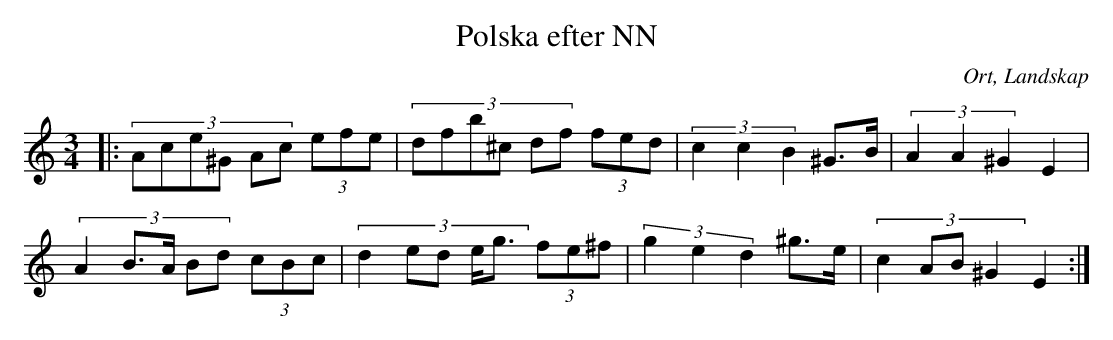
X:1
T:Polska efter NN
O:Ort, Landskap
M:3/4
L:1/8
K:C
|: (3:2:6 Ace^G Ac (3efe| (3:2:6 dfb^c df (3fed|(3:2:3 c2 c2 B2 ^G>B|(3:2:3 A2 A2 ^G2 E2|
(3:2:5 A2 B>A Bd (3cBc| (3:2:5 d2 ed e<g (3fe^f|(3:2:3 g2 e2 d2 ^g>e|(3:2:4 c2 AB ^G2 E2:|
